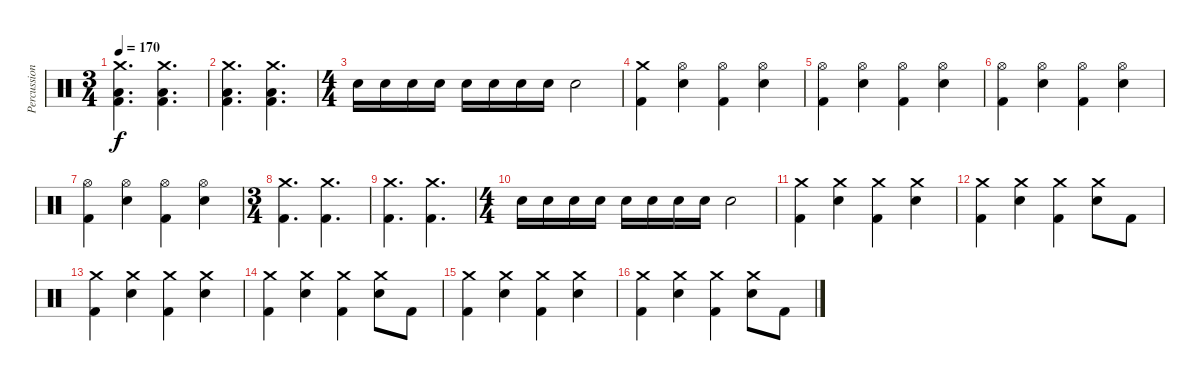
\track ("Percussion" "Percussion") {instrument percussion}
\staff {score}
\articulation defaults
\ts (3 4)
\tempo 170
\clef neutral
\ks c
("Crash medium (hit)" "Low Floor Tom (hit)" "Kick (hit) 2").4{d dy f} ("Crash medium (hit)" "Low Floor Tom (hit)" "Kick (hit) 2").4{d} |
("Crash medium (hit)" "Low Floor Tom (hit)" "Kick (hit) 2").4{d} ("Crash medium (hit)" "Low Floor Tom (hit)" "Kick (hit) 2").4{d} |
\ts (4 4)
"Electric Snare (hit)".16 "Electric Snare (hit)".16 "Electric Snare (hit)".16 "Electric Snare (hit)".16 "Electric Snare (hit)".16 "Electric Snare (hit)".16 "Electric Snare (hit)".16 "Electric Snare (hit)".16 "Electric Snare (hit)".2 |
("Crash medium (hit)" "Kick (hit) 2").4 ("Hi-Hat (open)" "Electric Snare (hit)").4 ("Hi-Hat (open)" "Kick (hit) 2").4 ("Hi-Hat (open)" "Electric Snare (hit)").4 |
("Hi-Hat (open)" "Kick (hit) 2").4 ("Hi-Hat (open)" "Electric Snare (hit)").4 ("Hi-Hat (open)" "Kick (hit) 2").4 ("Hi-Hat (open)" "Electric Snare (hit)").4 |
("Hi-Hat (open)" "Kick (hit) 2").4 ("Hi-Hat (open)" "Electric Snare (hit)").4 ("Hi-Hat (open)" "Kick (hit) 2").4 ("Hi-Hat (open)" "Electric Snare (hit)").4 |
("Hi-Hat (open)" "Kick (hit) 2").4 ("Hi-Hat (open)" "Electric Snare (hit)").4 ("Hi-Hat (open)" "Kick (hit) 2").4 ("Hi-Hat (open)" "Electric Snare (hit)").4 |
\ts (3 4)
("Crash medium (hit)" "Kick (hit) 2").4{d} ("Crash medium (hit)" "Kick (hit) 2").4{d} |
("Crash medium (hit)" "Kick (hit) 2").4{d} ("Crash medium (hit)" "Kick (hit) 2").4{d} |
\ts (4 4)
"Electric Snare (hit)".16 "Electric Snare (hit)".16 "Electric Snare (hit)".16 "Electric Snare (hit)".16 "Electric Snare (hit)".16 "Electric Snare (hit)".16 "Electric Snare (hit)".16 "Electric Snare (hit)".16 "Electric Snare (hit)".2 |
("Crash medium (hit)" "Kick (hit) 2").4 ("Crash medium (hit)" "Electric Snare (hit)").4 ("Crash medium (hit)" "Kick (hit) 2").4 ("Crash medium (hit)" "Electric Snare (hit)").4 |
("Crash medium (hit)" "Kick (hit) 2").4 ("Crash medium (hit)" "Electric Snare (hit)").4 ("Crash medium (hit)" "Kick (hit) 2").4 ("Crash medium (hit)" "Electric Snare (hit)").8 "Kick (hit) 2".8 |
("Crash medium (hit)" "Kick (hit) 2").4 ("Crash medium (hit)" "Electric Snare (hit)").4 ("Crash medium (hit)" "Kick (hit) 2").4 ("Crash medium (hit)" "Electric Snare (hit)").4 |
("Crash medium (hit)" "Kick (hit) 2").4 ("Crash medium (hit)" "Electric Snare (hit)").4 ("Crash medium (hit)" "Kick (hit) 2").4 ("Crash medium (hit)" "Electric Snare (hit)").8 "Kick (hit) 2".8 |
("Crash medium (hit)" "Kick (hit) 2").4 ("Crash medium (hit)" "Electric Snare (hit)").4 ("Crash medium (hit)" "Kick (hit) 2").4 ("Crash medium (hit)" "Electric Snare (hit)").4 |
("Crash medium (hit)" "Kick (hit) 2").4 ("Crash medium (hit)" "Electric Snare (hit)").4 ("Crash medium (hit)" "Kick (hit) 2").4 ("Crash medium (hit)" "Electric Snare (hit)").8 "Kick (hit) 2".8
